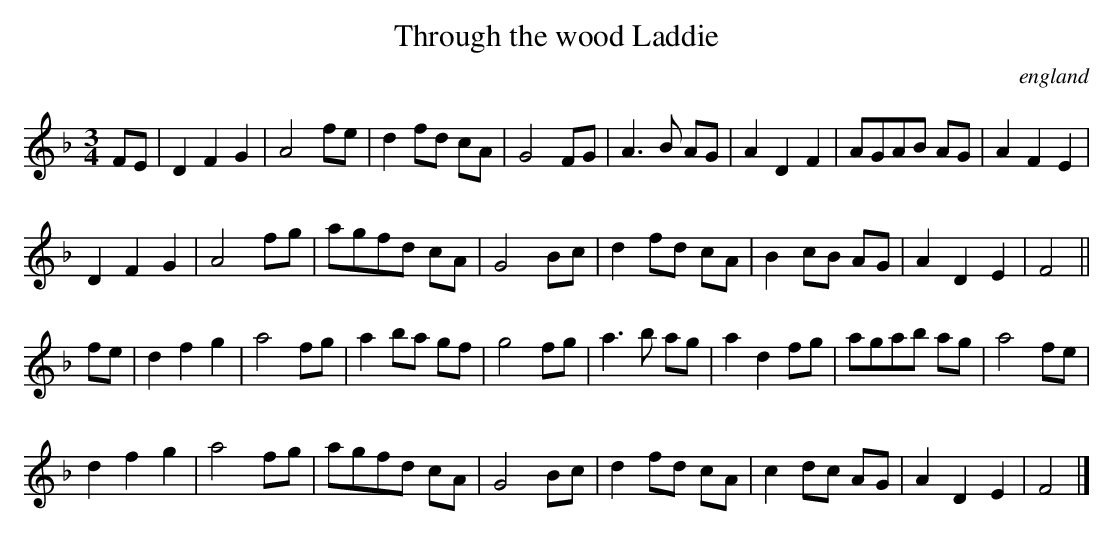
X:1
T:Through the wood Laddie
O:england
M:3/4
L:1/8
K:F
FE | D2F2 G2 | A4 fe | d2fd cA | G4 FG | \
A3B AG | A2D2 F2 | AGAB AG | A2F2 E2 |
D2F2 G2 | A4 fg | agfd  cA | G4 Bc | \
d2fd cA | B2cB AG | A2D2 E2 | F4 ||
fe |\
d2f2 g2 | a4 fg | a2ba gf | g4 fg | \
a3b ag | a2d2 fg | agab ag | a4 fe |
d2f2 g2 | a4 fg | agfd cA | G4 Bc | \
d2fd cA | c2dc AG | A2D2 E2 | F4 |]
